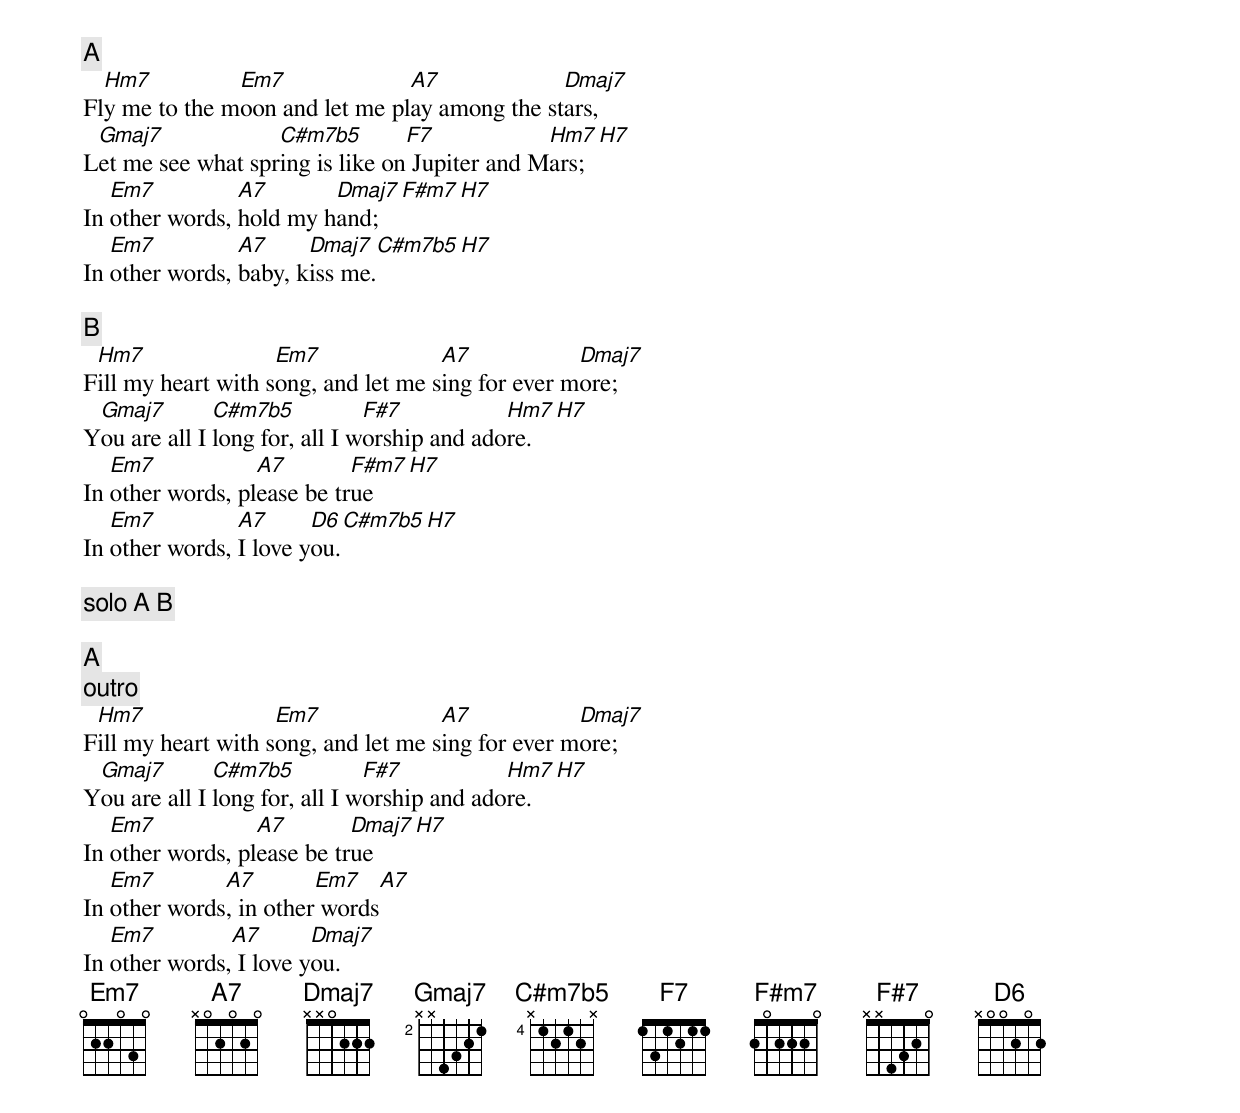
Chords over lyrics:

C#m7b5 = x4545x

[A]
  Hm7          Em7              A7             Dmaj7
Fly me to the moon and let me play among the stars,
 Gmaj7             C#m7b5        F7            Hm7 H7
Let me see what spring is like on Jupiter and Mars;
   Em7          A7       Dmaj7   F#m7   H7
In other words, hold my hand;
   Em7          A7     Dmaj7   C#m7b5 H7
In other words, baby, kiss me.

[B]
 Hm7                Em7              A7            Dmaj7
Fill my heart with song, and let me sing for ever more;
 Gmaj7        C#m7b5           F#7           Hm7   H7
You are all I long for, all I worship and adore.
   Em7            A7        F#m7  H7
In other words, please be true
   Em7          A7      D6  C#m7b5 H7
In other words, I love you.

[solo] A B

[A]
[outro]
 Hm7                Em7              A7            Dmaj7
Fill my heart with song, and let me sing for ever more;
 Gmaj7        C#m7b5           F#7           Hm7   H7
You are all I long for, all I worship and adore.
   Em7            A7        Dmaj7  H7
In other words, please be true
   Em7        A7        Em7   A7
In other words, in other words
   Em7         A7       Dmaj7
In other words, I love you.
